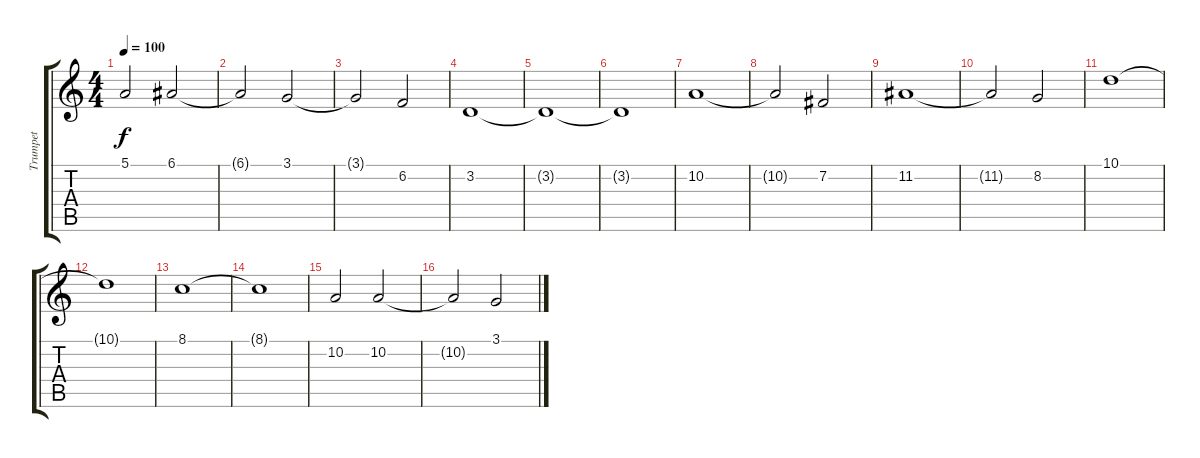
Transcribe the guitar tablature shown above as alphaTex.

\track ("Trumpet" "Trumpet") {instrument trumpet}
\staff {score tabs}
\tuning (E4 B3 G3 D3 A2 E2) {hide}
\ts (4 4)
\tempo 100
\clef g2
\ks c
5.1.2{dy f} 6.1.2 |
6.1{t}.2 3.1.2 |
3.1{t}.2 6.2.2 |
3.2.1 |
3.2{t}.1 |
3.2{t}.1 |
10.2.1 |
10.2{t}.2 7.2.2 |
11.2.1 |
11.2{t}.2 8.2.2 |
10.1.1 |
10.1{t}.1 |
8.1.1 |
8.1{t}.1 |
10.2.2 10.2.2 |
10.2{t}.2 3.1.2
